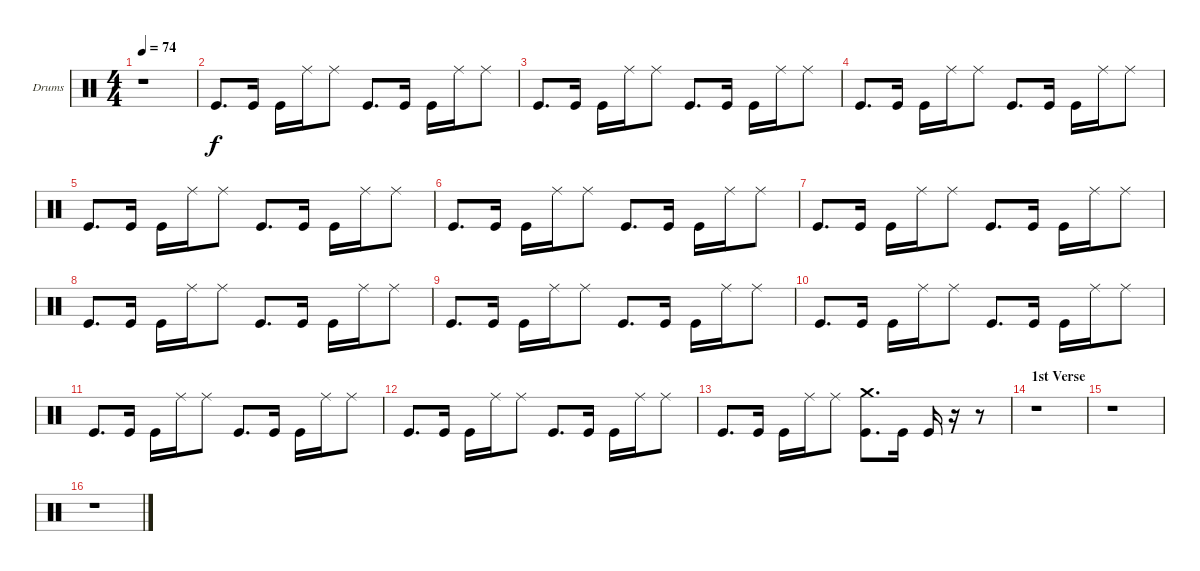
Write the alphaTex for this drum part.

\bracketExtendMode groupsimilarinstruments
\firstSystemTrackNameOrientation horizontal
\otherSystemsTrackNameOrientation horizontal
\track ("Drumkit" "Drums") {instrument percussion}
\staff {score}
\articulation defaults
\ts (4 4)
\tempo 74
\clef neutral
\ks c
r.1{dy f} |
"Kick (hit)".8{d} "Kick (hit)".16 "Kick (hit)".16 "Ride (middle)".16 "Ride (middle)".8 "Kick (hit)".8{d} "Kick (hit)".16 "Kick (hit)".16 "Ride (middle)".16 "Ride (middle)".8 |
"Kick (hit)".8{d} "Kick (hit)".16 "Kick (hit)".16 "Ride (middle)".16 "Ride (middle)".8 "Kick (hit)".8{d} "Kick (hit)".16 "Kick (hit)".16 "Ride (middle)".16 "Ride (middle)".8 |
"Kick (hit)".8{d} "Kick (hit)".16 "Kick (hit)".16 "Ride (middle)".16 "Ride (middle)".8 "Kick (hit)".8{d} "Kick (hit)".16 "Kick (hit)".16 "Ride (middle)".16 "Ride (middle)".8 |
"Kick (hit)".8{d} "Kick (hit)".16 "Kick (hit)".16 "Ride (middle)".16 "Ride (middle)".8 "Kick (hit)".8{d} "Kick (hit)".16 "Kick (hit)".16 "Ride (middle)".16 "Ride (middle)".8 |
"Kick (hit)".8{d} "Kick (hit)".16 "Kick (hit)".16 "Ride (middle)".16 "Ride (middle)".8 "Kick (hit)".8{d} "Kick (hit)".16 "Kick (hit)".16 "Ride (middle)".16 "Ride (middle)".8 |
"Kick (hit)".8{d} "Kick (hit)".16 "Kick (hit)".16 "Ride (middle)".16 "Ride (middle)".8 "Kick (hit)".8{d} "Kick (hit)".16 "Kick (hit)".16 "Ride (middle)".16 "Ride (middle)".8 |
"Kick (hit)".8{d} "Kick (hit)".16 "Kick (hit)".16 "Ride (middle)".16 "Ride (middle)".8 "Kick (hit)".8{d} "Kick (hit)".16 "Kick (hit)".16 "Ride (middle)".16 "Ride (middle)".8 |
"Kick (hit)".8{d} "Kick (hit)".16 "Kick (hit)".16 "Ride (middle)".16 "Ride (middle)".8 "Kick (hit)".8{d} "Kick (hit)".16 "Kick (hit)".16 "Ride (middle)".16 "Ride (middle)".8 |
"Kick (hit)".8{d} "Kick (hit)".16 "Kick (hit)".16 "Ride (middle)".16 "Ride (middle)".8 "Kick (hit)".8{d} "Kick (hit)".16 "Kick (hit)".16 "Ride (middle)".16 "Ride (middle)".8 |
"Kick (hit)".8{d} "Kick (hit)".16 "Kick (hit)".16 "Ride (middle)".16 "Ride (middle)".8 "Kick (hit)".8{d} "Kick (hit)".16 "Kick (hit)".16 "Ride (middle)".16 "Ride (middle)".8 |
"Kick (hit)".8{d} "Kick (hit)".16 "Kick (hit)".16 "Ride (middle)".16 "Ride (middle)".8 "Kick (hit)".8{d} "Kick (hit)".16 "Kick (hit)".16 "Ride (middle)".16 "Ride (middle)".8 |
"Kick (hit)".8{d} "Kick (hit)".16 "Kick (hit)".16 "Ride (middle)".16 "Ride (middle)".8 ("Crash medium (hit)" "Kick (hit)").8{d} "Kick (hit)".16 "Kick (hit)".16 r.16 r.8 |
\section ("" "1st Verse")
r.1 |
r.1 |
r.1
